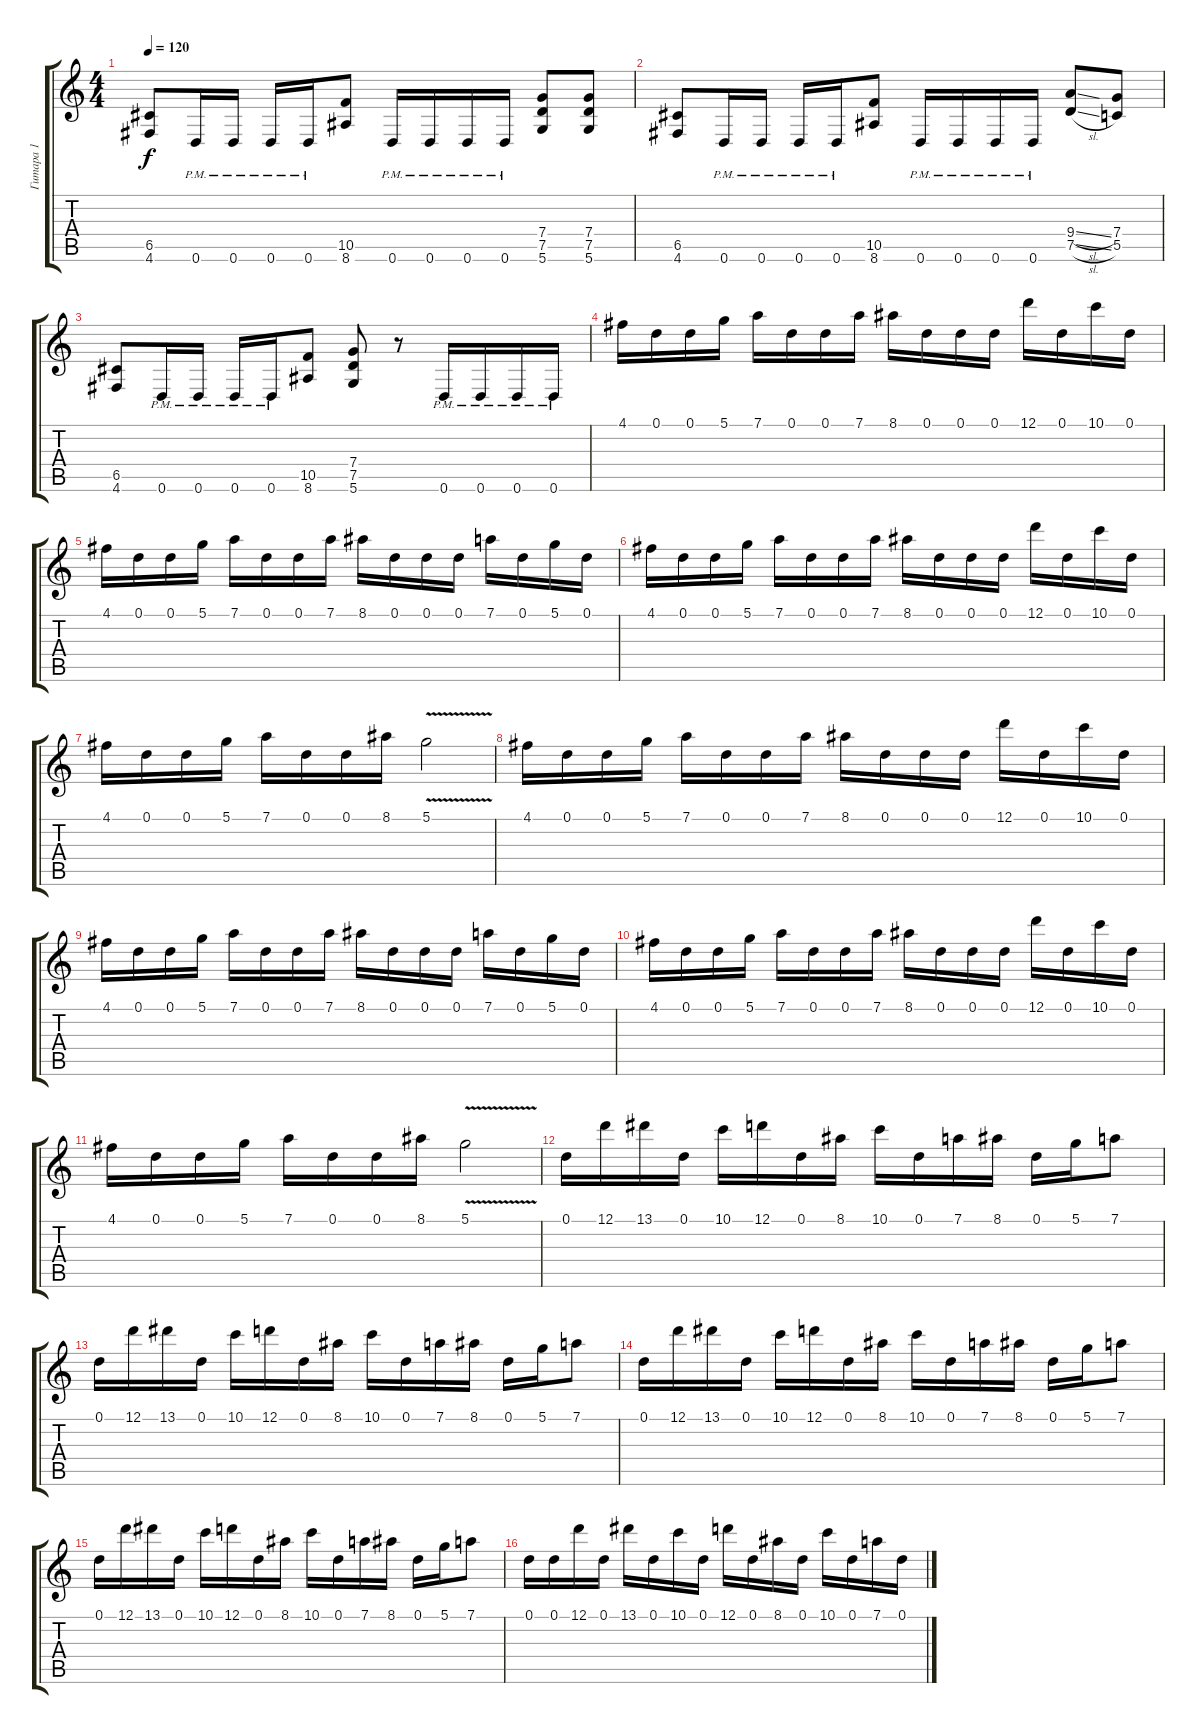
\track ("Гитара 1" "Гитара 1") {instrument overdrivenguitar}
\staff {score tabs}
\tuning (D4 A3 F3 C3 G2 D2) {hide}
\ts (4 4)
\tempo 120
\clef g2
\ks c
(6.5 4.6).8{dy f} 0.6{pm}.16 0.6{pm}.16 0.6{pm}.16 0.6{pm}.16 (10.5 8.6).8 0.6{pm}.16 0.6{pm}.16 0.6{pm}.16 0.6{pm}.16 (7.4 7.5 5.6).8 (7.4 7.5 5.6).8 |
(6.5 4.6).8 0.6{pm}.16 0.6{pm}.16 0.6{pm}.16 0.6{pm}.16 (10.5 8.6).8 0.6{pm}.16 0.6{pm}.16 0.6{pm}.16 0.6{pm}.16 (9.4{sl} 7.5{sl}).8 (7.4 5.5).8 |
(6.5 4.6).8 0.6{pm}.16 0.6{pm}.16 0.6{pm}.16 0.6{pm}.16 (10.5 8.6).8 (7.4 7.5 5.6).8 r.8 0.6{pm}.16 0.6{pm}.16 0.6{pm}.16 0.6{pm}.16 |
4.1.16 0.1.16 0.1.16 5.1.16 7.1.16 0.1.16 0.1.16 7.1.16 8.1.16 0.1.16 0.1.16 0.1.16 12.1.16 0.1.16 10.1.16 0.1.16 |
4.1.16 0.1.16 0.1.16 5.1.16 7.1.16 0.1.16 0.1.16 7.1.16 8.1.16 0.1.16 0.1.16 0.1.16 7.1.16 0.1.16 5.1.16 0.1.16 |
4.1.16 0.1.16 0.1.16 5.1.16 7.1.16 0.1.16 0.1.16 7.1.16 8.1.16 0.1.16 0.1.16 0.1.16 12.1.16 0.1.16 10.1.16 0.1.16 |
4.1.16 0.1.16 0.1.16 5.1.16 7.1.16 0.1.16 0.1.16 8.1.16 5.1{v}.2 |
4.1.16 0.1.16 0.1.16 5.1.16 7.1.16 0.1.16 0.1.16 7.1.16 8.1.16 0.1.16 0.1.16 0.1.16 12.1.16 0.1.16 10.1.16 0.1.16 |
4.1.16 0.1.16 0.1.16 5.1.16 7.1.16 0.1.16 0.1.16 7.1.16 8.1.16 0.1.16 0.1.16 0.1.16 7.1.16 0.1.16 5.1.16 0.1.16 |
4.1.16 0.1.16 0.1.16 5.1.16 7.1.16 0.1.16 0.1.16 7.1.16 8.1.16 0.1.16 0.1.16 0.1.16 12.1.16 0.1.16 10.1.16 0.1.16 |
4.1.16 0.1.16 0.1.16 5.1.16 7.1.16 0.1.16 0.1.16 8.1.16 5.1{v}.2 |
0.1.16 12.1.16 13.1.16 0.1.16 10.1.16 12.1.16 0.1.16 8.1.16 10.1.16 0.1.16 7.1.16 8.1.16 0.1.16 5.1.16 7.1.8 |
0.1.16 12.1.16 13.1.16 0.1.16 10.1.16 12.1.16 0.1.16 8.1.16 10.1.16 0.1.16 7.1.16 8.1.16 0.1.16 5.1.16 7.1.8 |
0.1.16 12.1.16 13.1.16 0.1.16 10.1.16 12.1.16 0.1.16 8.1.16 10.1.16 0.1.16 7.1.16 8.1.16 0.1.16 5.1.16 7.1.8 |
0.1.16 12.1.16 13.1.16 0.1.16 10.1.16 12.1.16 0.1.16 8.1.16 10.1.16 0.1.16 7.1.16 8.1.16 0.1.16 5.1.16 7.1.8 |
0.1.16 0.1.16 12.1.16 0.1.16 13.1.16 0.1.16 10.1.16 0.1.16 12.1.16 0.1.16 8.1.16 0.1.16 10.1.16 0.1.16 7.1.16 0.1.16
